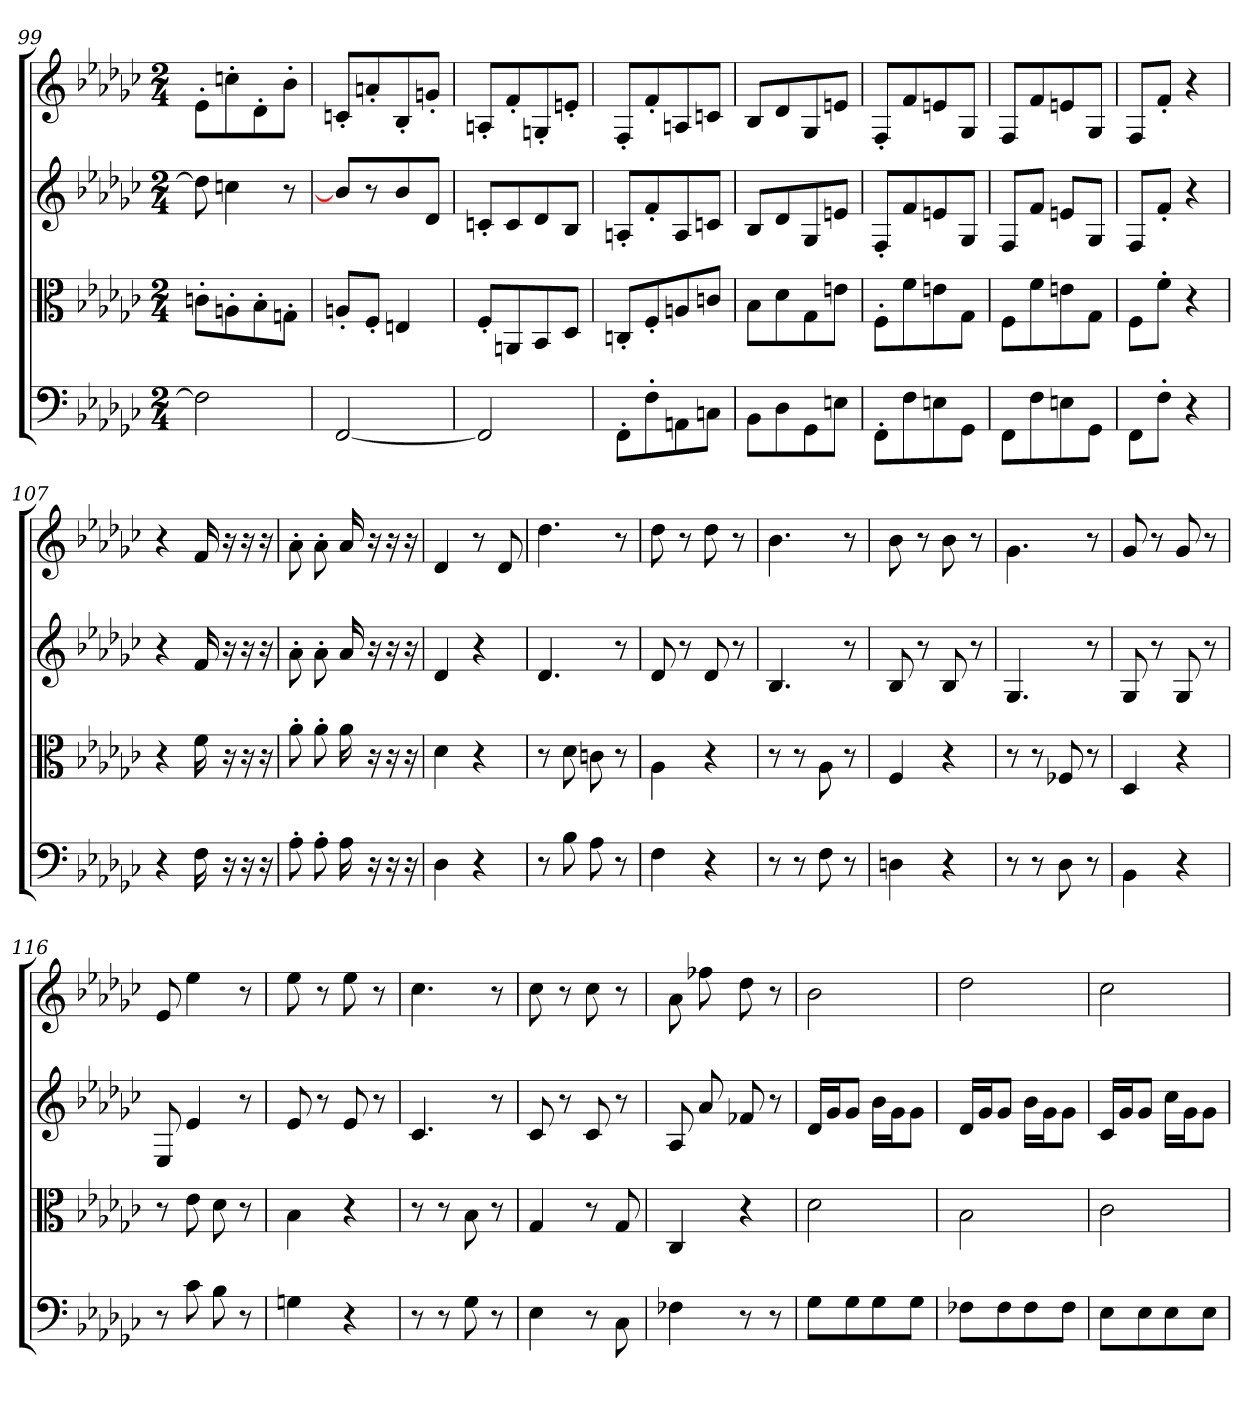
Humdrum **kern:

**kern	**kern	**kern	**kern
*part4	*part3	*part2	*part1
*staff4	*staff3	*staff2	*staff1
*clefF4	*clefC3	*clefG2	*clefG2
*k[b-e-a-d-g-c-]	*k[b-e-a-d-g-c-]	*k[b-e-a-d-g-c-]	*k[b-e-a-d-g-c-]
*e-:	*e-:	*e-:	*e-:
*M2/4	*M2/4	*M2/4	*M2/4
=99	=99	=99	=99
2F\]	8cn'\L	8dd-\]	8e-'\L
.	8An'\	4ccn\	8ccn'\
.	8B-'\	.	8d-'\
.	8Gn'\J	8r	8b-'\J
=100	=100	=100	=100
[2FF/	8An'/L	8b-/L]	8cn'/L
.	8F'/J	8r	8an'/
.	4En/	8b-/	8B-'/
.	.	8d-/J	8gn'/J
=101	=101	=101	=101
2FF/]	8F'/L	8cn'/L	8An'/L
.	8AAn/	8c/	8f'/
.	8BB-/	8d-/	8Gn'/
.	8D-/J	8B-/J	8en'/J
=102	=102	=102	=102
8FF'\L	8Cn'/L	8An'/L	8F'/L
8F'\	8F'/	8f'/	8f'/
8AAn\	8An/	8A/	8An/
8Cn\J	8cn/J	8cn/J	8cn/J
=103	=103	=103	=103
8BB-\L	8B-\L	8B-/L	8B-/L
8D-\	8d-\	8d-/	8d-/
8GG-\	8G-\	8G-/	8G-/
8En\J	8en\J	8en/J	8en/J
=104	=104	=104	=104
8FF'\L	8F'\L	8F'/L	8F'/L
8F\	8f\	8f/	8f/
8En\	8en\	8en/	8en/
8GG-\J	8G-\J	8G-/J	8G-/J
=105	=105	=105	=105
8FF\L	8F\L	8F/L	8F/L
8F\	8f\	8f/J	8f/
8En\	8en\	8en/L	8en/
8GG-\J	8G-\J	8G-/J	8G-/J
=106	=106	=106	=106
8FF\L	8F\L	8F/L	8F/L
8F'\J	8f'\J	8f'/J	8f'/J
4r	4r	4r	4r
=107	=107	=107	=107
4r	4r	4r	4r
16F\	16f\	16f/	16f/
16r	16r	16r	16r
16r	16r	16r	16r
16r	16r	16r	16r
=108	=108	=108	=108
8A-'\	8a-'\	8a-'\	8a-'\
8A-'\	8a-'\	8a-'\	8a-'\
16A-\	16a-\	16a-/	16a-/
16r	16r	16r	16r
16r	16r	16r	16r
16r	16r	16r	16r
=109	=109	=109	=109
4D-\	4d-\	4d-/	4d-/
4r	4r	4r	8r
.	.	.	8d-/
=110	=110	=110	=110
8r	8r	4.d-/	4.dd-\
8B-\	8d-\	.	.
8A-\	8cn\	.	.
8r	8r	8r	8r
=111	=111	=111	=111
4F\	4A-\	8d-/	8dd-\
.	.	8r	8r
4r	4r	8d-/	8dd-\
.	.	8r	8r
=112	=112	=112	=112
8r	8r	4.B-/	4.b-\
8r	8r	.	.
8F\	8A-\	.	.
8r	8r	8r	8r
=113	=113	=113	=113
4Dn\	4F/	8B-/	8b-\
.	.	8r	8r
4r	4r	8B-/	8b-\
.	.	8r	8r
=114	=114	=114	=114
8r	8r	4.G-/	4.g-\
8r	8r	.	.
8D-\	8F-X/	.	.
8r	8r	8r	8r
=115	=115	=115	=115
4BB-\	4D-/	8G-/	8g-/
.	.	8r	8r
4r	4r	8G-/	8g-/
.	.	8r	8r
=116	=116	=116	=116
8r	8r	8E-/	8e-/
8c-\	8e-\	4e-/	4ee-\
8B-\	8d-\	.	.
8r	8r	8r	8r
=117	=117	=117	=117
4Gn\	4B-\	8e-/	8ee-\
.	.	8r	8r
4r	4r	8e-/	8ee-\
.	.	8r	8r
=118	=118	=118	=118
8r	8r	4.c-/	4.cc-\
8r	8r	.	.
8G-\	8B-\	.	.
8r	8r	8r	8r
=119	=119	=119	=119
4E-\	4G-/	8c-/	8cc-\
.	.	8r	8r
8r	8r	8c-/	8cc-\
8C-\	8G-/	8r	8r
=120	=120	=120	=120
4F-X\	4C-/	8A-/	8a-\
.	.	8a-/	8ff-X\
8r	4r	8f-X/	8dd-\
8r	.	8r	8r
=121	=121	=121	=121
8G-\L	2d-\	16d-/LL	2b-\
.	.	16g-/J	.
8G-\	.	8g-/J	.
8G-\	.	16b-\LL	.
.	.	16g-\J	.
8G-\J	.	8g-\J	.
=122	=122	=122	=122
8F-X\L	2B-\	16d-/LL	2dd-\
.	.	16g-/J	.
8F-\	.	8g-/J	.
8F-\	.	16b-\LL	.
.	.	16g-\J	.
8F-\J	.	8g-\J	.
=123	=123	=123	=123
8E-\L	2c-\	16c-/LL	2cc-\
.	.	16g-/J	.
8E-\	.	8g-/J	.
8E-\	.	16cc-\LL	.
.	.	16g-\J	.
8E-\J	.	8g-\J	.
=	=	=	=
*-	*-	*-	*-
